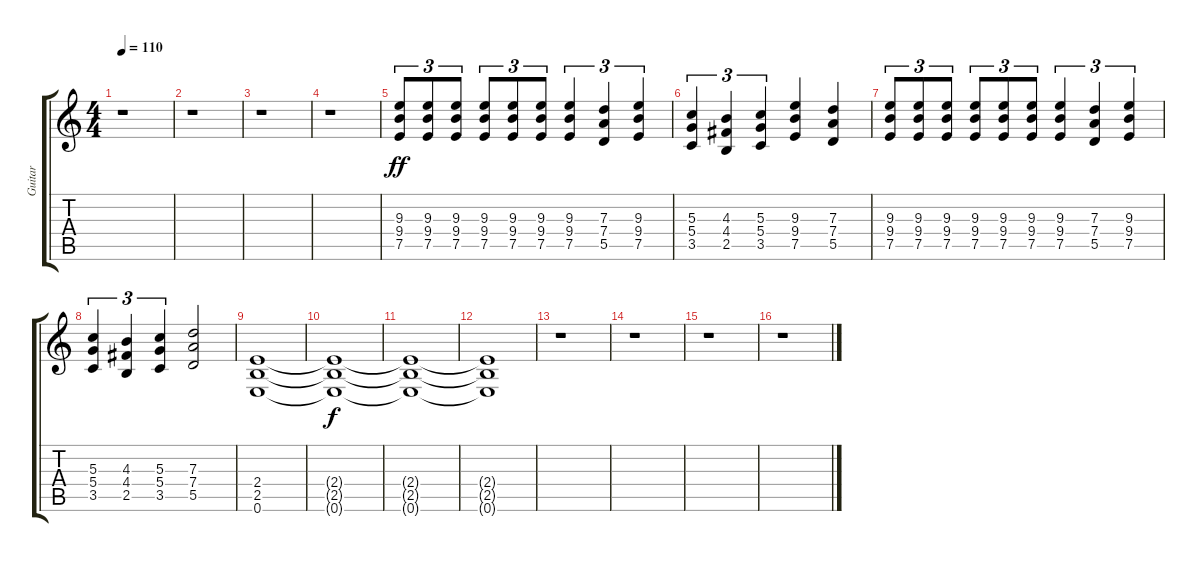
\track ("Guitar" "Guitar") {instrument overdrivenguitar}
\staff {score tabs}
\tuning (E4 B3 G3 D3 A2 E2) {hide}
\ts (4 4)
\tempo 110
\clef g2
\ks c
r.1{dy ff instrument overdrivenguitar} |
r.1 |
r.1 |
r.1 |
(9.3 9.4 7.5).8{tu (3 2)} (9.3 9.4 7.5).8{tu (3 2)} (9.3 9.4 7.5).8{tu (3 2)} (9.3 9.4 7.5).8{tu (3 2)} (9.3 9.4 7.5).8{tu (3 2)} (9.3 9.4 7.5).8{tu (3 2)} (9.3 9.4 7.5).4{tu (3 2)} (7.3 7.4 5.5).4{tu (3 2)} (9.3 9.4 7.5).4{tu (3 2)} |
(5.3 5.4 3.5).4{tu (3 2)} (4.3 4.4 2.5).4{tu (3 2)} (5.3 5.4 3.5).4{tu (3 2)} (9.3 9.4 7.5).4 (7.3 7.4 5.5).4 |
(9.3 9.4 7.5).8{tu (3 2)} (9.3 9.4 7.5).8{tu (3 2)} (9.3 9.4 7.5).8{tu (3 2)} (9.3 9.4 7.5).8{tu (3 2)} (9.3 9.4 7.5).8{tu (3 2)} (9.3 9.4 7.5).8{tu (3 2)} (9.3 9.4 7.5).4{tu (3 2)} (7.3 7.4 5.5).4{tu (3 2)} (9.3 9.4 7.5).4{tu (3 2)} |
(5.3 5.4 3.5).4{tu (3 2)} (4.3 4.4 2.5).4{tu (3 2)} (5.3 5.4 3.5).4{tu (3 2)} (7.3 7.4 5.5).2 |
(2.4 2.5 0.6).1 |
(2.4{t} 2.5{t} 0.6{t}).1{dy f} |
(2.4{t} 2.5{t} 0.6{t}).1 |
(2.4{t} 2.5{t} 0.6{t}).1 |
r.1 |
r.1 |
r.1 |
r.1
